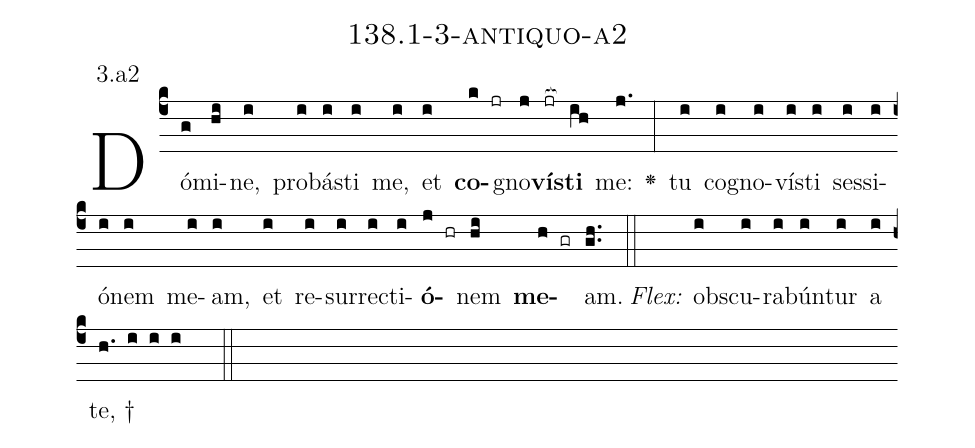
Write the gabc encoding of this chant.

name: 138.1-3-antiquo-a2;
annotation: 3.a2;
%%
(c4)Dó(g)mi(hi)ne,(i) pro(i)bás(i)ti(i) me,(i) et(i) <b>co</b>(k jr)gno(j)<b>vís</b>(jr[ocb:1{])<b>ti</b>(ih[ocb:0}]) me:(j.) <v>\greheightstar</v>(:) tu(i) co(i)gno(i)vís(i)ti(i) ses(i)si(i)ó(i)nem(i) me(i)am,(i) et(i) re(i)sur(i)rec(i)ti(i)<b>ó</b>(j hr)nem(hi) <b>me</b>(h gr)am.(gh..) (::)
<i>Flex:</i>()  obs(i)cu(i)ra(i)bún(i)tur(i) a(i) te, †(h. i i i  ::)

%E(i) u(i) o(j) u(hi) a(h) e.(gh..) (::)
